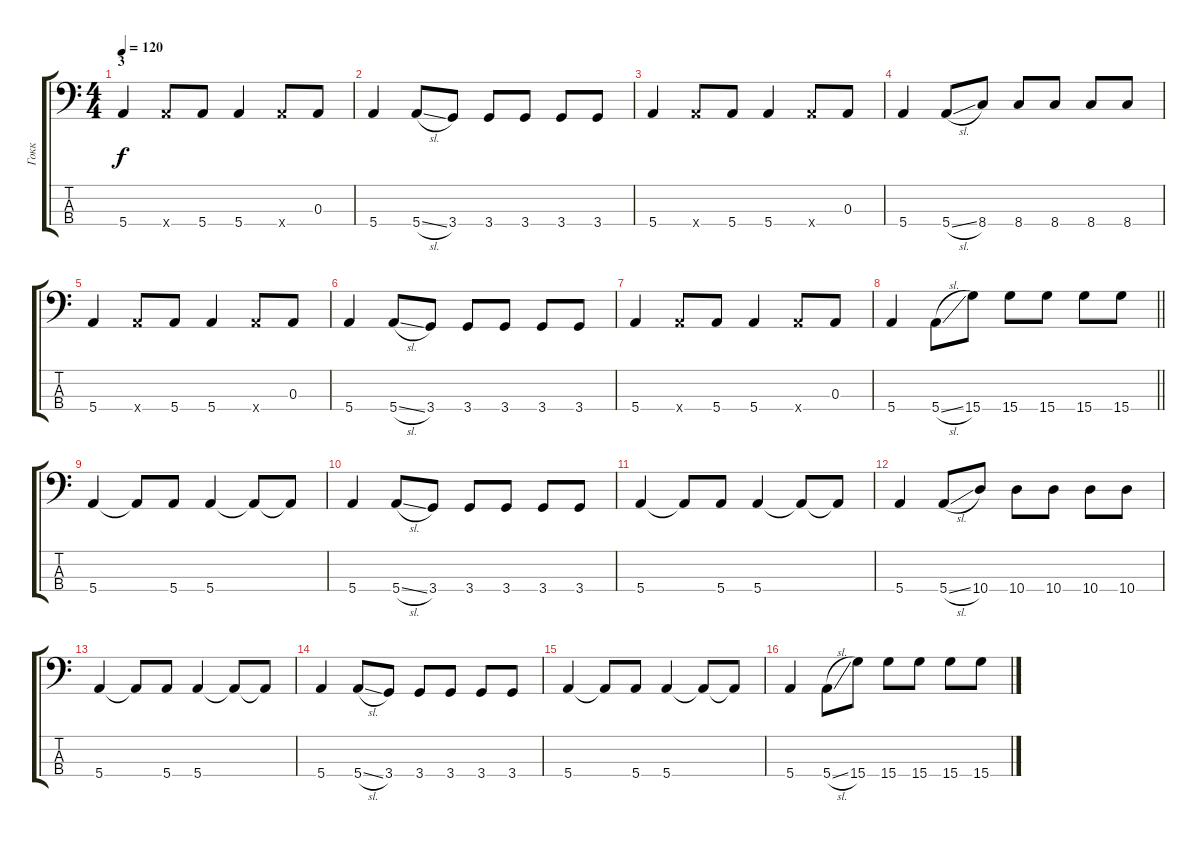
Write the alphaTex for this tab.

\track ("Гокк" "Гокк") {instrument electricbassfinger}
\staff {score tabs}
\tuning (G2 D2 A1 E1) {hide}
\ts (4 4)
\section ("" "3")
\tempo 120
\clef f4
\ks c
5.4.4{dy f} 5.4{x}.8 5.4.8 5.4.4 5.4{x}.8 0.3.8 |
5.4.4 5.4{sl}.8 3.4.8 3.4.8 3.4.8 3.4.8 3.4.8 |
5.4.4 5.4{x}.8 5.4.8 5.4.4 5.4{x}.8 0.3.8 |
5.4.4 5.4{sl}.8 8.4.8 8.4.8 8.4.8 8.4.8 8.4.8 |
5.4.4 5.4{x}.8 5.4.8 5.4.4 5.4{x}.8 0.3.8 |
5.4.4 5.4{sl}.8 3.4.8 3.4.8 3.4.8 3.4.8 3.4.8 |
5.4.4 5.4{x}.8 5.4.8 5.4.4 5.4{x}.8 0.3.8 |
\barLineRight lightlight
5.4.4 5.4{sl}.8 15.4.8 15.4.8 15.4.8 15.4.8 15.4.8 |
5.4.4 5.4{t}.8 5.4.8 5.4.4 5.4{t}.8 5.4{t}.8 |
5.4.4 5.4{sl}.8 3.4.8 3.4.8 3.4.8 3.4.8 3.4.8 |
5.4.4 5.4{t}.8 5.4.8 5.4.4 5.4{t}.8 5.4{t}.8 |
5.4.4 5.4{sl}.8 10.4.8 10.4.8 10.4.8 10.4.8 10.4.8 |
5.4.4 5.4{t}.8 5.4.8 5.4.4 5.4{t}.8 5.4{t}.8 |
5.4.4 5.4{sl}.8 3.4.8 3.4.8 3.4.8 3.4.8 3.4.8 |
5.4.4 5.4{t}.8 5.4.8 5.4.4 5.4{t}.8 5.4{t}.8 |
5.4.4 5.4{sl}.8 15.4.8 15.4.8 15.4.8 15.4.8 15.4.8
